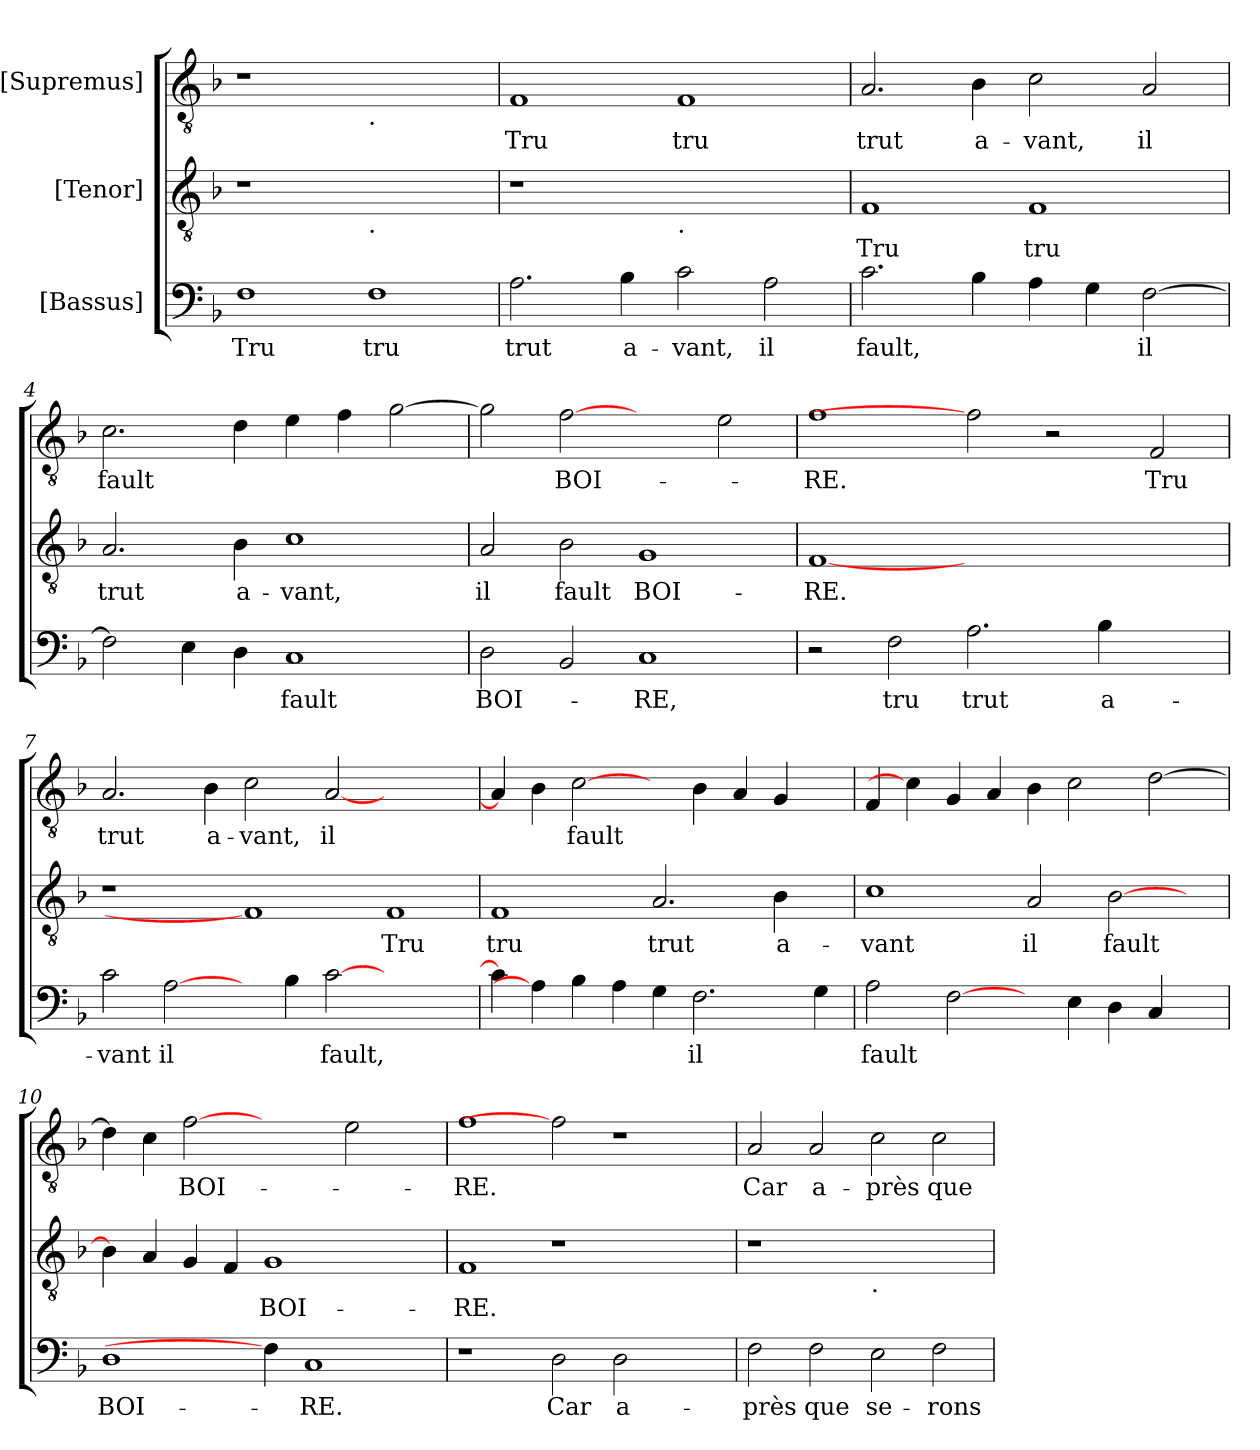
**kern	**text	**kern	**text	**kern	**text
*part3	*part3	*part2	*part2	*part1	*part1
*staff3	*staff3	*staff2	*staff2	*staff1	*staff1
*I"[Bassus]	*	*I"[Tenor]	*	*I"[Supremus]	*
*clefF4	*	*clefGv2	*	*clefGv2	*
*k[b-]	*	*k[b-]	*	*k[b-]	*
*F:	*	*F:	*	*F:	*
=1	=1	=1	=1	=1	=1
!	!LO:LY:b	!	!	!	!
1F	Tru	1r	.	1r	.
!	!	!	!	!LO:TX:b:t=.	!
!	!	!LO:TX:b:t=.	!	!	!
!	!LO:LY:b	!	!	!	!
1F	tru	1ryy	.	1ryy	.
=2	=2	=2	=2	=2	=2
!	!LO:LY:b	!	!	!	!LO:LY:b
2.A\	trut	1r	.	1F	Tru
!	!LO:LY:b	!	!	!	!
4B-\	a-	.	.	.	.
!	!	!LO:TX:b:t=.	!	!	!
!	!LO:LY:b	!	!	!	!LO:LY:b
2c\	-vant,	1ryy	.	1F	tru
!	!LO:LY:b	!	!	!	!
2A\	il	.	.	.	.
=3	=3	=3	=3	=3	=3
!	!LO:LY:b	!	!LO:LY:b	!	!LO:LY:b
2.c\	fault,	1F	Tru	2.A/	trut
!	!	!	!	!	!LO:LY:b
4B-\	.	.	.	4B-\	a-
!	!	!	!LO:LY:b	!	!LO:LY:b
4A\	.	1F	tru	2c\	-vant,
4G\	.	.	.	.	.
!	!LO:LY:b	!	!	!	!LO:LY:b
[<2F\	il	.	.	2A/	il
!!LO:LB:g=z
=4	=4	=4	=4	=4	=4
!	!	!	!LO:LY:b	!	!LO:LY:b
2F\]	.	2.A/	trut	2.c\	fault
4E\	.	.	.	.	.
!	!	!	!LO:LY:b	!	!
4D\	.	4B-\	a-	4d\	.
!	!LO:LY:b	!	!LO:LY:b	!	!
1C	fault	1c	-vant,	4e\	.
.	.	.	.	4f\	.
.	.	.	.	[>2g\	.
=5	=5	=5	=5	=5	=5
!	!LO:LY:b	!	!LO:LY:b	!	!
2D\	BOI-	2A/	il	2g\]	.
!	!	!	!LO:LY:b	!	!LO:LY:b
2BB-/	.	2B-\	fault	[2f	BOI-
!	!LO:LY:b	!	!LO:LY:b	!	!
1C	-RE,	1G	BOI-	2ryy	.
.	.	.	.	2e\	.
=6	=6	=6	=6	=6	=6
!	!	!	!LO:LY:b	!	!LO:LY:b
2r	.	[1F	-RE.	1f	-RE.
!	!LO:LY:b	!	!	!	!
2F\	tru	.	.	.	.
!	!LO:LY:b	!	!	!	!
2.A\	trut	1.ryy	.	2f]	.
.	.	.	.	2r	.
!	!LO:LY:b	!	!	!	!
4B-\	a-	.	.	.	.
!	!	!	!	!	!LO:LY:b
2ryy	.	.	.	2F/	Tru
=7	=7	=7	=7	=7	=7
!	!LO:LY:b	!	!	!	!LO:LY:b
2c\	-vant	1r	.	2.A/	trut
!	!LO:LY:b	!	!	!	!
[2A\	il	.	.	.	.
!	!	!	!	!	!LO:LY:b
.	.	.	.	4B-\	a-
!	!	!	!	!	!LO:LY:b
4ryy	.	1F]	.	2c\	-vant,
4B-\	.	.	.	.	.
!	!LO:LY:b	!	!	!	!LO:LY:b
[<2c\	fault,	.	.	[<2A/	il
!	!	!	!LO:LY:b	!	!
1ryy	.	1F	Tru	1ryy	.
!!LO:PB:g=z
=8	=8	=8	=8	=8	=8
!	!	!	!LO:LY:b	!	!
4c\]	.	1F	tru	4A/]	.
4A\]	.	.	.	4B-\	.
!	!	!	!	!	!LO:LY:b
4B-\	.	.	.	[2c\	fault
4A\	.	.	.	.	.
!	!	!	!LO:LY:b	!	!
4G\	.	2.A/	trut	4ryy	.
!	!LO:LY:b	!	!	!	!
2.F\	il	.	.	4B-\	.
.	.	.	.	4A/	.
!	!	!	!LO:LY:b	!	!
.	.	4B-\	a-	4G/	.
4G\	.	4ryy	.	4ryy	.
=9	=9	=9	=9	=9	=9
!	!LO:LY:b	!	!LO:LY:b	!	!
2A\	fault	1c	-vant	4F/	.
.	.	.	.	4c\]	.
[2F\	.	.	.	4G/	.
.	.	.	.	4A/	.
!	!	!	!LO:LY:b	!	!
4ryy	.	2A/	il	4B-\	.
4E\	.	.	.	2c\	.
!	!	!	!LO:LY:b	!	!
4D\	.	[>2B-\	fault	.	.
4C/	.	.	.	[>2d\	.
4ryy	.	4ryy	.	.	.
=10	=10	=10	=10	=10	=10
!	!LO:LY:b	!	!	!	!
1D	BOI-	4B-\]	.	4d\]	.
.	.	4A/	.	4c\	.
!	!	!	!	!	!LO:LY:b
.	.	4G/	.	[2f	BOI-
.	.	4F/	.	.	.
!	!	!	!LO:LY:b	!	!
4F\]	.	1G	BOI-	2ryy	.
!	!LO:LY:b	!	!	!	!
1C	-RE.	.	.	.	.
.	.	.	.	2e\	.
.	.	4ryy	.	4ryy	.
=11	=11	=11	=11	=11	=11
!	!	!	!LO:LY:b	!	!LO:LY:b
1r	.	1F	-RE.	1f	-RE.
!	!LO:LY:b	!	!	!	!
2D\	Car	1r	.	2f]	.
!	!LO:LY:b	!	!	!	!
2D\	a-	.	.	1r	.
2ryy	.	2ryy	.	.	.
!!LO:PB:g=z
=12	=12	=12	=12	=12	=12
!	!LO:LY:b	!	!	!	!LO:LY:b
2F\	-près	1r	.	2A/	Car
!	!LO:LY:b	!	!	!	!LO:LY:b
2F\	que	.	.	2A/	a-
!	!	!LO:TX:b:t=.	!	!	!
!	!LO:LY:b	!	!	!	!LO:LY:b
2E\	se-	1ryy	.	2c\	-près
!	!LO:LY:b	!	!	!	!LO:LY:b
2F\	-rons	.	.	2c\	que
=	=	=	=	=	=
*-	*-	*-	*-	*-	*-
